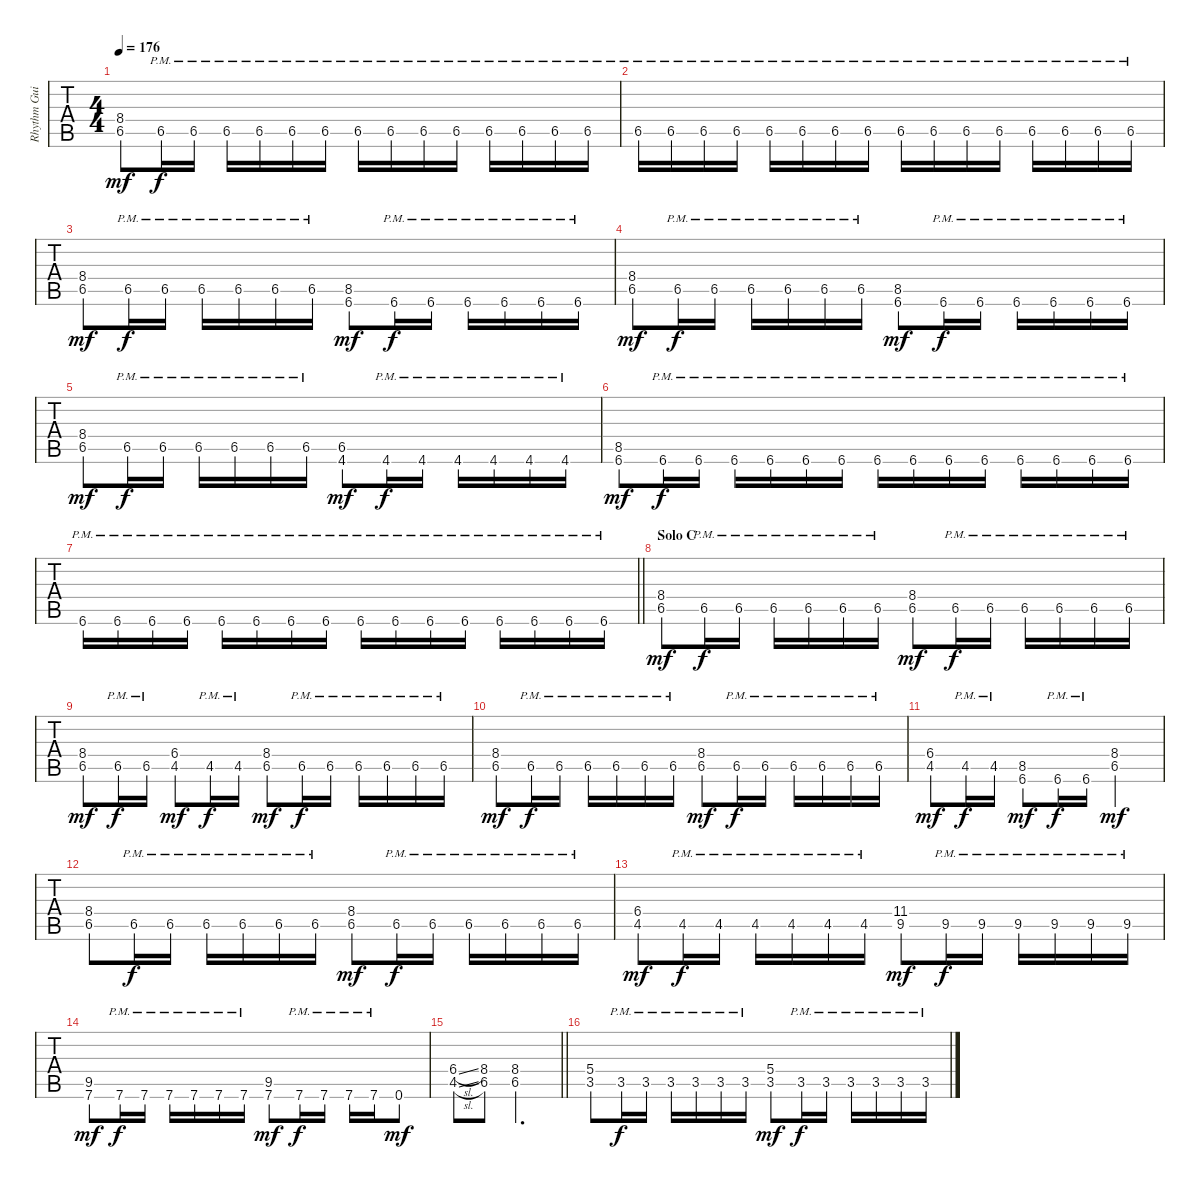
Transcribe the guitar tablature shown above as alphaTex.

\track ("Rhythm Guitar A" "Rhythm Gui") {instrument overdrivenguitar}
\staff {tabs}
\tuning (E4 B3 G3 D3 A2 E2) {hide}
\ts (4 4)
\tempo 176
\clef g2
\ks cminor
(8.4 6.5).8{dy mf} 6.5{pm}.16{dy f} 6.5{pm}.16 6.5{pm}.16 6.5{pm}.16 6.5{pm}.16 6.5{pm}.16 6.5{pm}.16 6.5{pm}.16 6.5{pm}.16 6.5{pm}.16 6.5{pm}.16 6.5{pm}.16 6.5{pm}.16 6.5{pm}.16 |
6.5{pm}.16 6.5{pm}.16 6.5{pm}.16 6.5{pm}.16 6.5{pm}.16 6.5{pm}.16 6.5{pm}.16 6.5{pm}.16 6.5{pm}.16 6.5{pm}.16 6.5{pm}.16 6.5{pm}.16 6.5{pm}.16 6.5{pm}.16 6.5{pm}.16 6.5{pm}.16 |
\ks ebminor
(8.4 6.5).8{dy mf} 6.5{pm}.16{dy f} 6.5{pm}.16 6.5{pm}.16 6.5{pm}.16 6.5{pm}.16 6.5{pm}.16 (8.5 6.6).8{dy mf} 6.6{pm}.16{dy f} 6.6{pm}.16 6.6{pm}.16 6.6{pm}.16 6.6{pm}.16 6.6{pm}.16 |
(8.4 6.5).8{dy mf} 6.5{pm}.16{dy f} 6.5{pm}.16 6.5{pm}.16 6.5{pm}.16 6.5{pm}.16 6.5{pm}.16 (8.5 6.6).8{dy mf} 6.6{pm}.16{dy f} 6.6{pm}.16 6.6{pm}.16 6.6{pm}.16 6.6{pm}.16 6.6{pm}.16 |
(8.4 6.5).8{dy mf} 6.5{pm}.16{dy f} 6.5{pm}.16 6.5{pm}.16 6.5{pm}.16 6.5{pm}.16 6.5{pm}.16 (6.5 4.6).8{dy mf} 4.6{pm}.16{dy f} 4.6{pm}.16 4.6{pm}.16 4.6{pm}.16 4.6{pm}.16 4.6{pm}.16 |
(8.5 6.6).8{dy mf} 6.6{pm}.16{dy f} 6.6{pm}.16 6.6{pm}.16 6.6{pm}.16 6.6{pm}.16 6.6{pm}.16 6.6{pm}.16 6.6{pm}.16 6.6{pm}.16 6.6{pm}.16 6.6{pm}.16 6.6{pm}.16 6.6{pm}.16 6.6{pm}.16 |
\barLineRight lightlight
6.6{pm}.16 6.6{pm}.16 6.6{pm}.16 6.6{pm}.16 6.6{pm}.16 6.6{pm}.16 6.6{pm}.16 6.6{pm}.16 6.6{pm}.16 6.6{pm}.16 6.6{pm}.16 6.6{pm}.16 6.6{pm}.16 6.6{pm}.16 6.6{pm}.16 6.6{pm}.16 |
\section ("" "Solo C")
(8.4 6.5).8{dy mf} 6.5{pm}.16{dy f} 6.5{pm}.16 6.5{pm}.16 6.5{pm}.16 6.5{pm}.16 6.5{pm}.16 (8.4 6.5).8{dy mf} 6.5{pm}.16{dy f} 6.5{pm}.16 6.5{pm}.16 6.5{pm}.16 6.5{pm}.16 6.5{pm}.16 |
(8.4 6.5).8{dy mf} 6.5{pm}.16{dy f} 6.5{pm}.16 (6.4 4.5).8{dy mf} 4.5{pm}.16{dy f} 4.5{pm}.16 (8.4 6.5).8{dy mf} 6.5{pm}.16{dy f} 6.5{pm}.16 6.5{pm}.16 6.5{pm}.16 6.5{pm}.16 6.5{pm}.16 |
(8.4 6.5).8{dy mf} 6.5{pm}.16{dy f} 6.5{pm}.16 6.5{pm}.16 6.5{pm}.16 6.5{pm}.16 6.5{pm}.16 (8.4 6.5).8{dy mf} 6.5{pm}.16{dy f} 6.5{pm}.16 6.5{pm}.16 6.5{pm}.16 6.5{pm}.16 6.5{pm}.16 |
(6.4 4.5).8{dy mf} 4.5{pm}.16{dy f} 4.5{pm}.16 (8.5 6.6).8{dy mf} 6.6{pm}.16{dy f} 6.6{pm}.16 (8.4 6.5).2{dy mf} |
(8.4 6.5).8 6.5{pm}.16{dy f} 6.5{pm}.16 6.5{pm}.16 6.5{pm}.16 6.5{pm}.16 6.5{pm}.16 (8.4 6.5).8{dy mf} 6.5{pm}.16{dy f} 6.5{pm}.16 6.5{pm}.16 6.5{pm}.16 6.5{pm}.16 6.5{pm}.16 |
(6.4 4.5).8{dy mf} 4.5{pm}.16{dy f} 4.5{pm}.16 4.5{pm}.16 4.5{pm}.16 4.5{pm}.16 4.5{pm}.16 (11.4 9.5).8{dy mf} 9.5{pm}.16{dy f} 9.5{pm}.16 9.5{pm}.16 9.5{pm}.16 9.5{pm}.16 9.5{pm}.16 |
(9.5 7.6).8{dy mf} 7.6{pm}.16{dy f} 7.6{pm}.16 7.6{pm}.16 7.6{pm}.16 7.6{pm}.16 7.6{pm}.16 (9.5 7.6).8{dy mf} 7.6{pm}.16{dy f} 7.6{pm}.16 7.6{pm}.16 7.6{pm}.16 0.6.8{dy mf} |
\barLineRight lightlight
(6.4{sl} 4.5{sl}).8 (8.4 6.5).8 (8.4 6.5).2{d} |
\section ("" "")
\ks cminor
(5.4 3.5).8 3.5{pm}.16{dy f} 3.5{pm}.16 3.5{pm}.16 3.5{pm}.16 3.5{pm}.16 3.5{pm}.16 (5.4 3.5).8{dy mf} 3.5{pm}.16{dy f} 3.5{pm}.16 3.5{pm}.16 3.5{pm}.16 3.5{pm}.16 3.5{pm}.16
